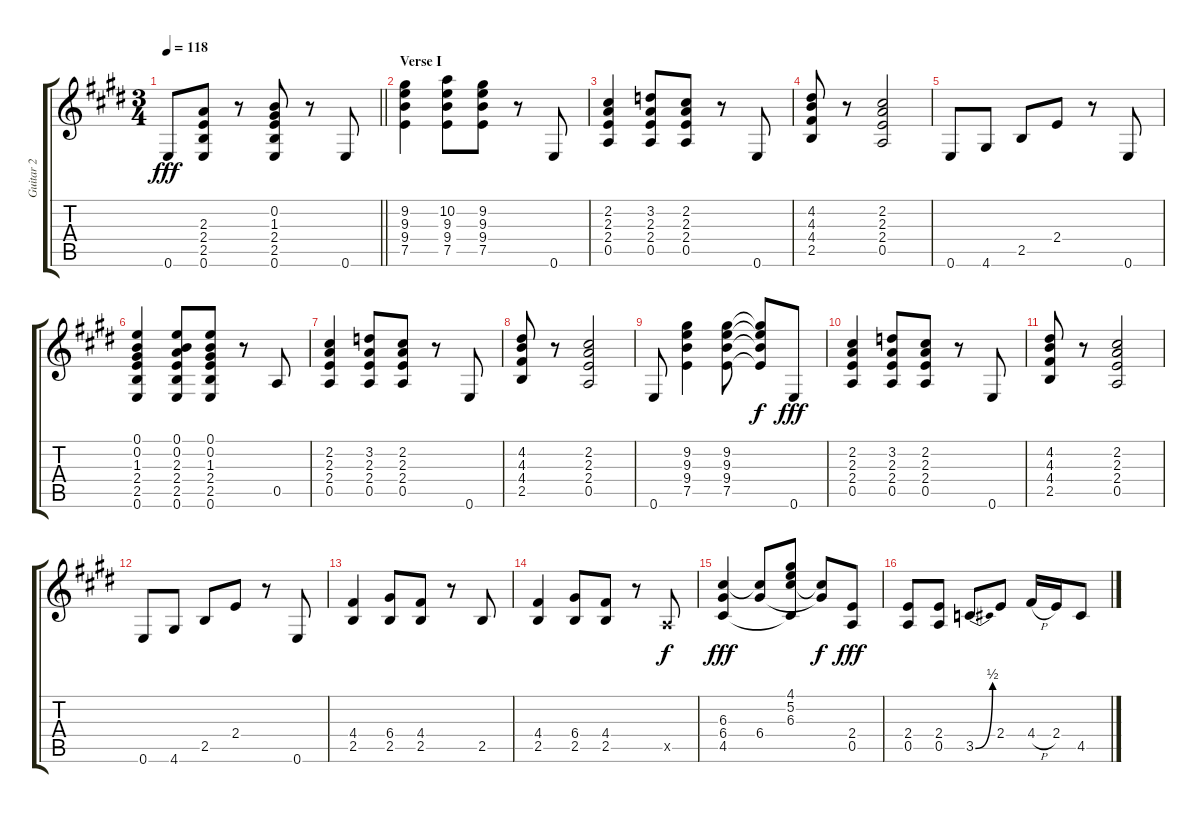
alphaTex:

\track ("Guitar 2" "Guitar 2") {instrument distortionguitar}
\staff {score tabs}
\tuning (E4 B3 G3 D3 A2 E2) {hide}
\ts (3 4)
\tempo 118
\clef g2
\barLineRight lightlight
\ks e
0.6.8{dy fff} (2.3 2.4 2.5 0.6).8 r.8 (0.2 1.3 2.4 2.5 0.6).8 r.8 0.6.8 |
\section ("" "Verse I")
(9.2 9.3 9.4 7.5).4 (10.2 9.3 9.4 7.5).8 (9.2 9.3 9.4 7.5).8 r.8 0.6.8 |
(2.2 2.3 2.4 0.5).4 (3.2 2.3 2.4 0.5).8 (2.2 2.3 2.4 0.5).8 r.8 0.6.8 |
(4.2 4.3 4.4 2.5).8 r.8 (2.2 2.3 2.4 0.5).2 |
0.6.8 4.6.8 2.5.8 2.4.8 r.8 0.6.8 |
(0.1 0.2 1.3 2.4 2.5 0.6).4 (0.1 0.2 2.3 2.4 2.5 0.6).8 (0.1 0.2 1.3 2.4 2.5 0.6).8 r.8 0.5.8 |
(2.2 2.3 2.4 0.5).4 (3.2 2.3 2.4 0.5).8 (2.2 2.3 2.4 0.5).8 r.8 0.6.8 |
(4.2 4.3 4.4 2.5).8 r.8 (2.2 2.3 2.4 0.5).2 |
0.6.8 (9.2 9.3 9.4 7.5).4 (9.2 9.3 9.4 7.5).8 (9.2{t} 9.3{t} 9.4{t} 7.5{t}).8{dy f} 0.6.8{dy fff} |
(2.2 2.3 2.4 0.5).4 (3.2 2.3 2.4 0.5).8 (2.2 2.3 2.4 0.5).8 r.8 0.6.8 |
(4.2 4.3 4.4 2.5).8 r.8 (2.2 2.3 2.4 0.5).2 |
0.6.8 4.6.8 2.5.8 2.4.8 r.8 0.6.8 |
(4.4 2.5).4 (6.4 2.5).8 (4.4 2.5).8 r.8 2.5.8 |
(4.4 2.5).4 (6.4 2.5).8 (4.4 2.5).8 r.8 0.5{x}.8{dy f} |
(6.3 6.4 4.5).4{dy fff} (6.3{t} 6.4).8 (4.1 5.2 6.3 4.5{t}).8 (6.3{t} 6.4{t}).8{dy f} (2.4 0.5).8{dy fff} |
(2.4 0.5).8 (2.4 0.5).8 3.5{be (bend 0 0 60 2)}.8 2.4.8 4.4{h}.16 2.4.16 4.5.8
